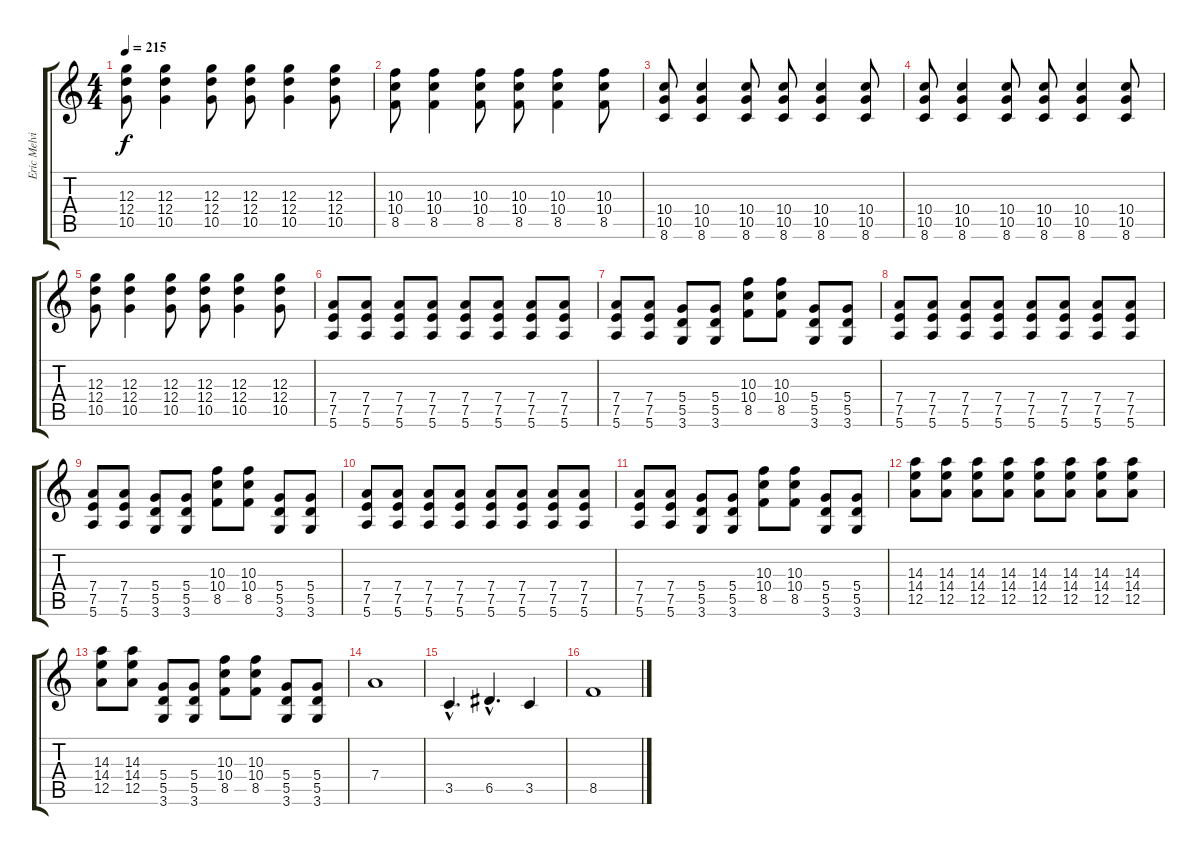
\track ("Eric Melvin" "Eric Melvi") {instrument overdrivenguitar}
\staff {score tabs}
\tuning (E4 B3 G3 D3 A2 E2) {hide}
\ts (4 4)
\tempo 215
\clef g2
\ks c
(12.3 12.4 10.5).8{dy f} (12.3 12.4 10.5).4 (12.3 12.4 10.5).8 (12.3 12.4 10.5).8 (12.3 12.4 10.5).4 (12.3 12.4 10.5).8 |
(10.3 10.4 8.5).8 (10.3 10.4 8.5).4 (10.3 10.4 8.5).8 (10.3 10.4 8.5).8 (10.3 10.4 8.5).4 (10.3 10.4 8.5).8 |
(10.4 10.5 8.6).8 (10.4 10.5 8.6).4 (10.4 10.5 8.6).8 (10.4 10.5 8.6).8 (10.4 10.5 8.6).4 (10.4 10.5 8.6).8 |
(10.4 10.5 8.6).8 (10.4 10.5 8.6).4 (10.4 10.5 8.6).8 (10.4 10.5 8.6).8 (10.4 10.5 8.6).4 (10.4 10.5 8.6).8 |
(12.3 12.4 10.5).8 (12.3 12.4 10.5).4 (12.3 12.4 10.5).8 (12.3 12.4 10.5).8 (12.3 12.4 10.5).4 (12.3 12.4 10.5).8 |
(7.4 7.5 5.6).8 (7.4 7.5 5.6).8 (7.4 7.5 5.6).8 (7.4 7.5 5.6).8 (7.4 7.5 5.6).8 (7.4 7.5 5.6).8 (7.4 7.5 5.6).8 (7.4 7.5 5.6).8 |
(7.4 7.5 5.6).8 (7.4 7.5 5.6).8 (5.4 5.5 3.6).8 (5.4 5.5 3.6).8 (10.3 10.4 8.5).8 (10.3 10.4 8.5).8 (5.4 5.5 3.6).8 (5.4 5.5 3.6).8 |
(7.4 7.5 5.6).8 (7.4 7.5 5.6).8 (7.4 7.5 5.6).8 (7.4 7.5 5.6).8 (7.4 7.5 5.6).8 (7.4 7.5 5.6).8 (7.4 7.5 5.6).8 (7.4 7.5 5.6).8 |
(7.4 7.5 5.6).8 (7.4 7.5 5.6).8 (5.4 5.5 3.6).8 (5.4 5.5 3.6).8 (10.3 10.4 8.5).8 (10.3 10.4 8.5).8 (5.4 5.5 3.6).8 (5.4 5.5 3.6).8 |
(7.4 7.5 5.6).8 (7.4 7.5 5.6).8 (7.4 7.5 5.6).8 (7.4 7.5 5.6).8 (7.4 7.5 5.6).8 (7.4 7.5 5.6).8 (7.4 7.5 5.6).8 (7.4 7.5 5.6).8 |
(7.4 7.5 5.6).8 (7.4 7.5 5.6).8 (5.4 5.5 3.6).8 (5.4 5.5 3.6).8 (10.3 10.4 8.5).8 (10.3 10.4 8.5).8 (5.4 5.5 3.6).8 (5.4 5.5 3.6).8 |
(14.3 14.4 12.5).8 (14.3 14.4 12.5).8 (14.3 14.4 12.5).8 (14.3 14.4 12.5).8 (14.3 14.4 12.5).8 (14.3 14.4 12.5).8 (14.3 14.4 12.5).8 (14.3 14.4 12.5).8 |
(14.3 14.4 12.5).8 (14.3 14.4 12.5).8 (5.4 5.5 3.6).8 (5.4 5.5 3.6).8 (10.3 10.4 8.5).8 (10.3 10.4 8.5).8 (5.4 5.5 3.6).8 (5.4 5.5 3.6).8 |
7.4.1 |
3.5{hac}.4{d} 6.5{hac}.4{d} 3.5.4 |
8.5.1
